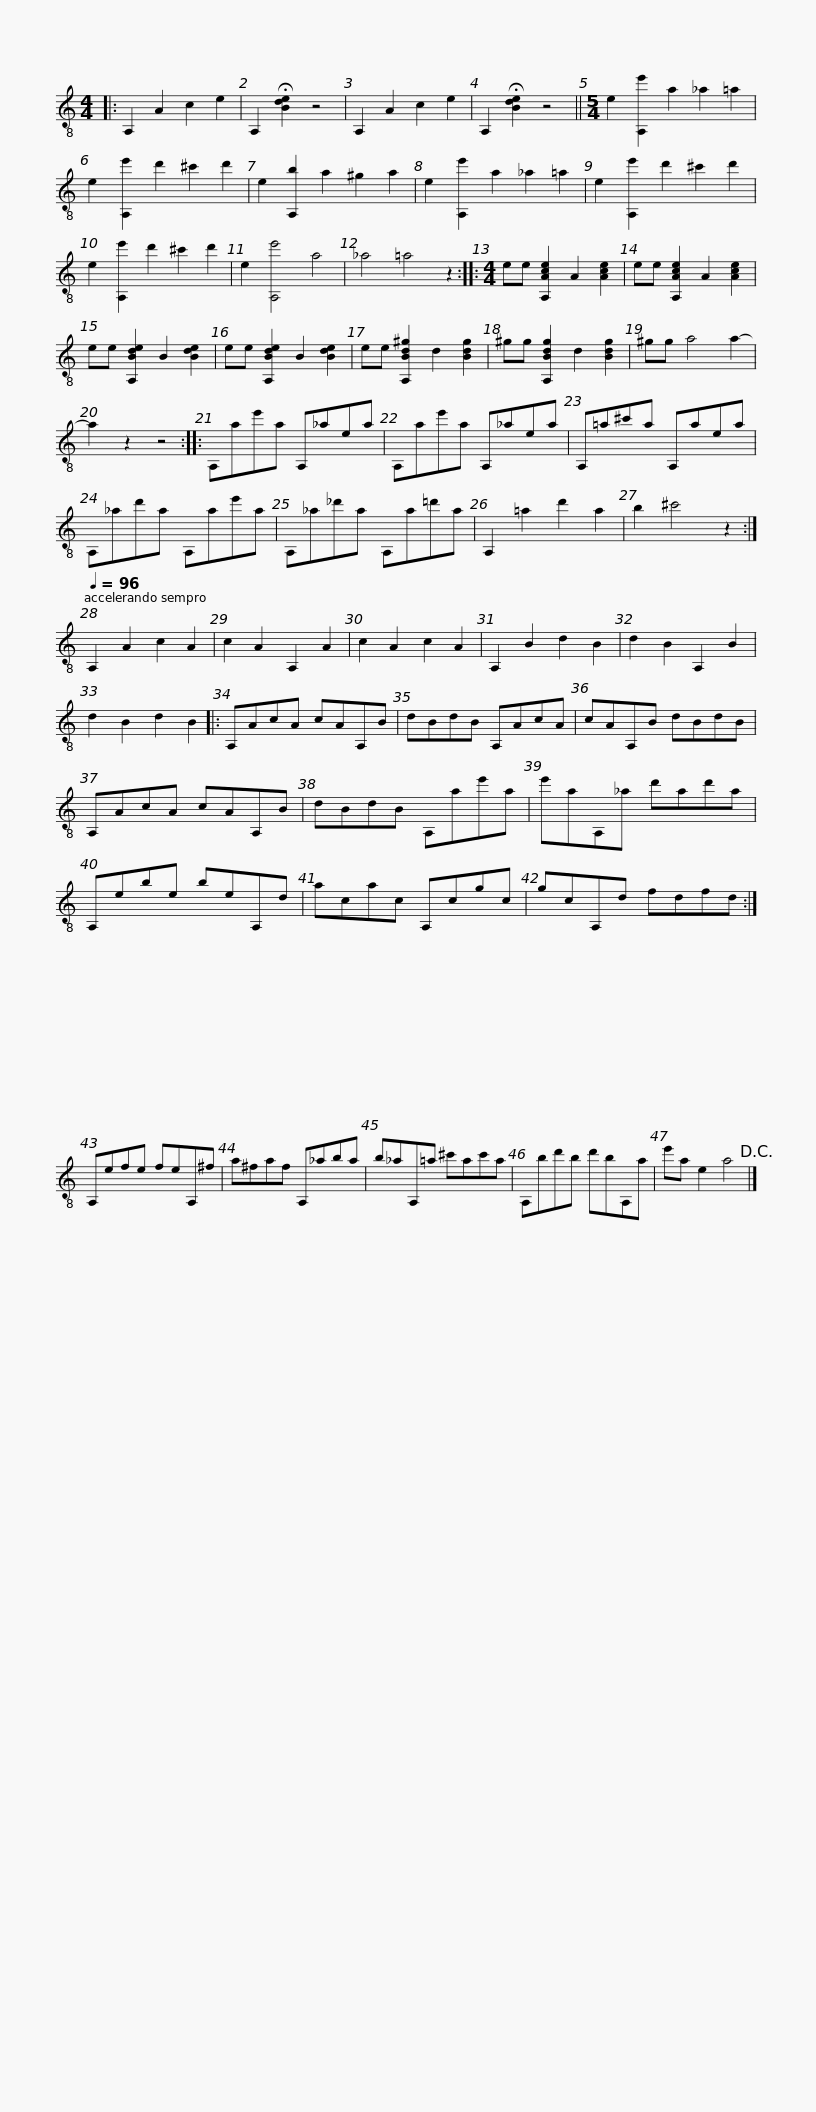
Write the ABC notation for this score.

X:1
L:1/8
M:4/4
I:linebreak $
K:C
V:1 treble-8
V:1
|: A,2 A2 c2 e2 | A,2 !fermata![Bde]2 z4 | A,2 A2 c2 e2 | A,2 !fermata![Bde]2 z4 ||[M:5/4] e2 [A,e']2 a2 _a2 =a2 | %5
 e2 [A,e']2 d'2 ^c'2 d'2 | e2 [A,b]2 a2 ^g2 a2 |$ e2 [A,e']2 a2 _a2 =a2 | e2 [A,e']2 d'2 ^c'2 d'2 | e2 [A,e']2 d'2 ^c'2 d'2 | %10
 e2 [A,e']4 a4 | _a4 =a4 z2 ::[M:4/4] ee [A,Ace]2 A2 [Ace]2 | ee [A,Ace]2 A2 [Ace]2 |$ ee [A,Bde]2 B2 [Bde]2 | %15
 ee [A,Bde]2 B2 [Bde]2 | ee [A,Bd^g]2 d2 [Bdg]2 | ^gg [A,Bdg]2 d2 [Bdg]2 | ^gg a4 a2- | a2 z2 z4 :: %20
 A,ae'a A,_aea |$ A,ae'a A,_aea | A,=a^c'a A,aea | A,_ad'a A,ae'a | A,_a_d'a A,a=d'a |$ %25
 A,2 =a2 d'2 a2 | b2 ^c'4 z2 :|[Q:1/4=96] A,2 A2 c2 A2 | c2 A2 A,2 A2 | c2 A2 c2 A2 | %30
 A,2 B2 d2 B2 | d2 B2 A,2 B2 | d2 B2 d2 B2 |:$ A,AcA cAA,B | dBdB A,AcA | %35
 cAA,B dBdB | A,AcA cAA,B | dBdB A,ae'a |$ e'aA,_a d'ad'a | A,ebe beA,d | %40
 acac A,cgc | gcA,d fdfd :| A,efe feA,^f |$ a^faf A,_aba | b_aA,=a ^c'ac'a | %45
 A,bd'b d'bA,a | e'a e2 a4!D.C.! |] %47
